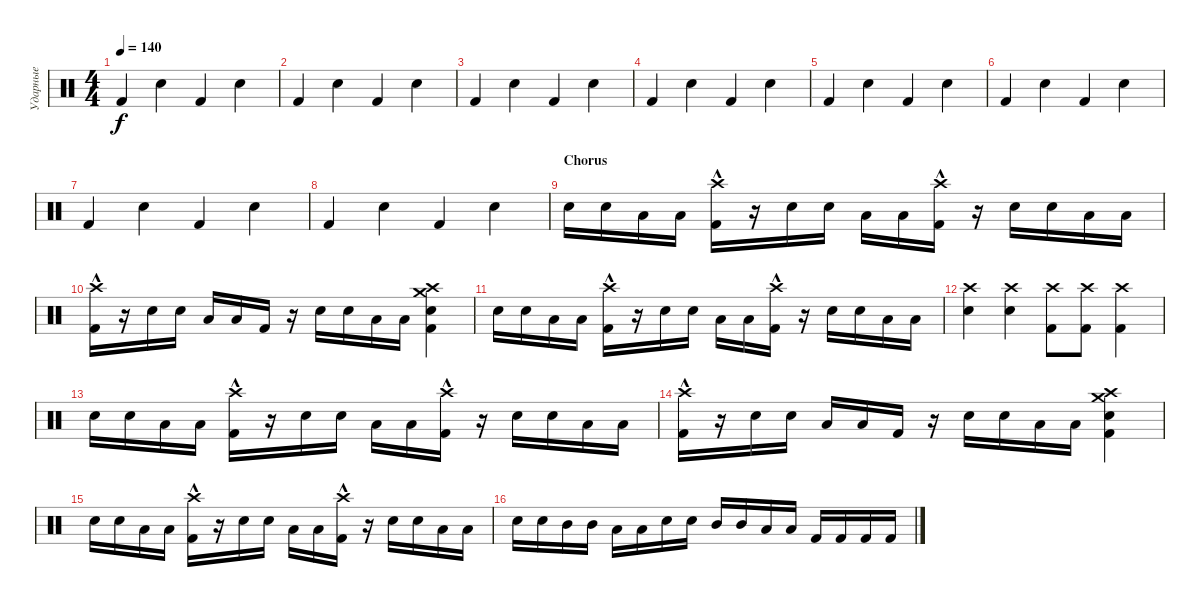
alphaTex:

\track ("Ударные" "Ударные") {instrument percussion}
\staff {score}
\articulation defaults
\ts (4 4)
\tempo 140
\clef neutral
\ks c "Kick (hit) 2".4{dy f} "Snare (hit) 2".4 "Kick (hit) 2".4 "Snare (hit) 2".4
|
"Kick (hit) 2".4 "Snare (hit) 2".4 "Kick (hit) 2".4 "Snare (hit) 2".4 |
"Kick (hit) 2".4 "Snare (hit) 2".4 "Kick (hit) 2".4 "Snare (hit) 2".4 |
"Kick (hit) 2".4 "Snare (hit) 2".4 "Kick (hit) 2".4 "Snare (hit) 2".4 |
"Kick (hit) 2".4 "Snare (hit) 2".4 "Kick (hit) 2".4 "Snare (hit) 2".4 |
"Kick (hit) 2".4 "Snare (hit) 2".4 "Kick (hit) 2".4 "Snare (hit) 2".4 |
"Kick (hit) 2".4 "Snare (hit) 2".4 "Kick (hit) 2".4 "Snare (hit) 2".4 |
"Kick (hit) 2".4 "Snare (hit) 2".4 "Kick (hit) 2".4 "Snare (hit) 2".4 |
\section ("" "Chorus")
"Snare (hit) 2".16 "Snare (hit) 2".16 "Low Tom (hit)".16 "Low Tom (hit)".16 ("Kick (hit) 2" "Crash high (hit)"{hac}).16 r.16 "Snare (hit) 2".16 "Snare (hit) 2".16 "Low Tom (hit)".16 "Low Tom (hit)".16 ("Kick (hit) 2" "Crash high (hit)"{hac}).16 r.16 "Snare (hit) 2".16 "Snare (hit) 2".16 "Low Tom (hit)".16 "Low Tom (hit)".16 |
("Kick (hit) 2" "Crash high (hit)"{hac}).16 r.16 "Snare (hit) 2".16 "Snare (hit) 2".16 "Low Tom (hit)".16 "Low Tom (hit)".16 "Kick (hit) 2".16 r.16 "Snare (hit) 2".16 "Snare (hit) 2".16 "Low Tom (hit)".16 "Low Tom (hit)".16 ("Crash medium (hit)" "Snare (hit) 2" "Crash high (hit)" "Kick (hit) 2").4 |
"Snare (hit) 2".16 "Snare (hit) 2".16 "Low Tom (hit)".16 "Low Tom (hit)".16 ("Kick (hit) 2" "Crash high (hit)"{hac}).16 r.16 "Snare (hit) 2".16 "Snare (hit) 2".16 "Low Tom (hit)".16 "Low Tom (hit)".16 ("Kick (hit) 2" "Crash high (hit)"{hac}).16 r.16 "Snare (hit) 2".16 "Snare (hit) 2".16 "Low Tom (hit)".16 "Low Tom (hit)".16 |
("Snare (hit) 2" "Crash high (hit)").4 ("Snare (hit) 2" "Crash high (hit)").4 ("Crash high (hit)" "Kick (hit) 2").8 ("Crash high (hit)" "Kick (hit) 2").8 ("Crash high (hit)" "Kick (hit) 2").4 |
"Snare (hit) 2".16 "Snare (hit) 2".16 "Low Tom (hit)".16 "Low Tom (hit)".16 ("Kick (hit) 2" "Crash high (hit)"{hac}).16 r.16 "Snare (hit) 2".16 "Snare (hit) 2".16 "Low Tom (hit)".16 "Low Tom (hit)".16 ("Kick (hit) 2" "Crash high (hit)"{hac}).16 r.16 "Snare (hit) 2".16 "Snare (hit) 2".16 "Low Tom (hit)".16 "Low Tom (hit)".16 |
("Kick (hit) 2" "Crash high (hit)"{hac}).16 r.16 "Snare (hit) 2".16 "Snare (hit) 2".16 "Low Tom (hit)".16 "Low Tom (hit)".16 "Kick (hit) 2".16 r.16 "Snare (hit) 2".16 "Snare (hit) 2".16 "Low Tom (hit)".16 "Low Tom (hit)".16 ("Crash medium (hit)" "Snare (hit) 2" "Crash high (hit)" "Kick (hit) 2").4 |
"Snare (hit) 2".16 "Snare (hit) 2".16 "Low Tom (hit)".16 "Low Tom (hit)".16 ("Kick (hit) 2" "Crash high (hit)"{hac}).16 r.16 "Snare (hit) 2".16 "Snare (hit) 2".16 "Low Tom (hit)".16 "Low Tom (hit)".16 ("Kick (hit) 2" "Crash high (hit)"{hac}).16 r.16 "Snare (hit) 2".16 "Snare (hit) 2".16 "Low Tom (hit)".16 "Low Tom (hit)".16 |
"Snare (hit) 2".16 "Snare (hit) 2".16 "Mid Tom (hit)".16 "Mid Tom (hit)".16 "Low Tom (hit)".16 "Low Tom (hit)".16 "Snare (hit) 2".16 "Snare (hit) 2".16 "Mid Tom (hit)".16 "Mid Tom (hit)".16 "Low Tom (hit)".16 "Low Tom (hit)".16 "Kick (hit) 2".16 "Kick (hit) 2".16 "Kick (hit) 2".16 "Kick (hit) 2".16
